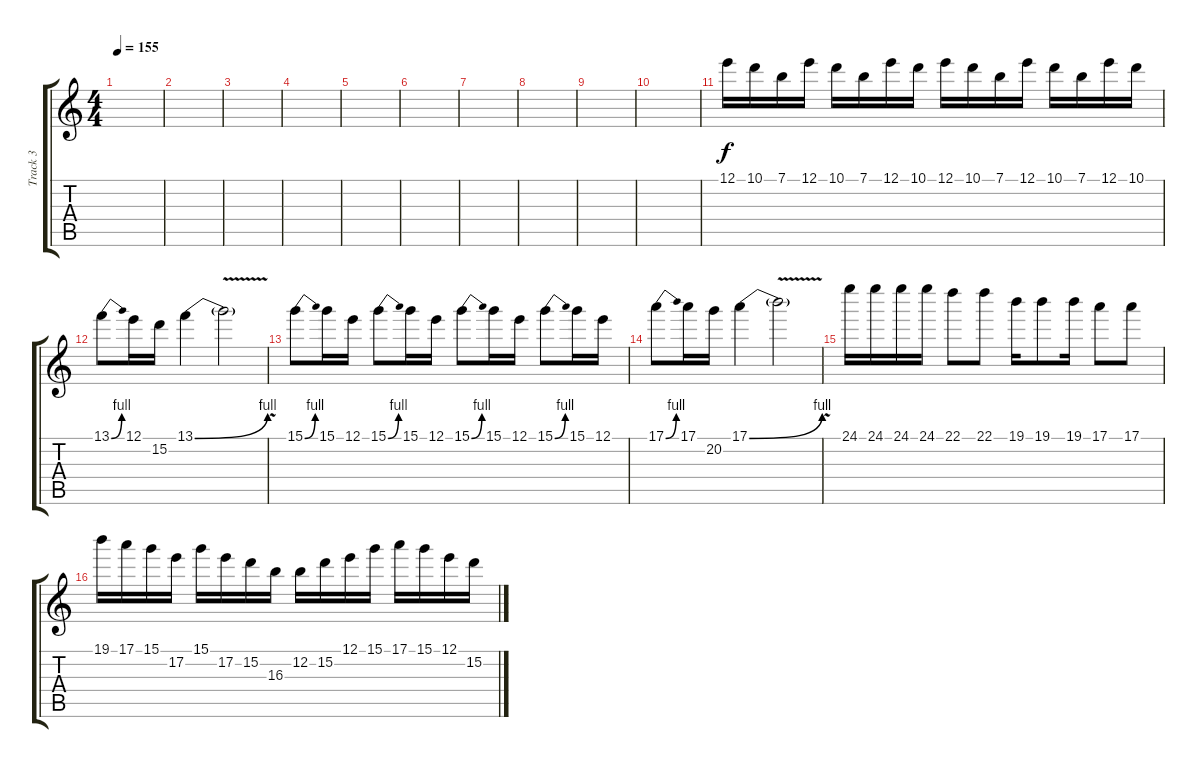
\track ("Track 3" "Track 3") {instrument distortionguitar}
\staff {score tabs}
\tuning (E4 B3 G3 D3 A2 E2) {hide}
\ts (4 4)
\tempo 155
\clef g2
\ks c
|
|
|
|
|
|
|
|
|
|
12.1.16 10.1.16 7.1.16 12.1.16 10.1.16 7.1.16 12.1.16 10.1.16 12.1.16 10.1.16 7.1.16 12.1.16 10.1.16 7.1.16 12.1.16 10.1.16 |
13.1{be (bend 0 0 60 4)}.8 12.1.16 15.2.16 13.1{be (bend 0 0 60 4)}.4 13.1{v t}.2 |
15.1{be (bend 0 0 60 4)}.8 15.1.16 12.1.16 15.1{be (bend 0 0 60 4)}.8 15.1.16 12.1.16 15.1{be (bend 0 0 60 4)}.8 15.1.16 12.1.16 15.1{be (bend 0 0 60 4)}.8 15.1.16 12.1.16 |
17.1{be (bend 0 0 60 4)}.8 17.1.16 20.2.16 17.1{be (bend 0 0 60 4)}.4 17.1{v t}.2 |
24.1.16 24.1.16 24.1.16 24.1.16 22.1.8 22.1.8 19.1.16 19.1.8 19.1.16 17.1.8 17.1.8 |
19.1.16 17.1.16 15.1.16 17.2.16 15.1.16 17.2.16 15.2.16 16.3.16 12.2.16 15.2.16 12.1.16 15.1.16 17.1.16 15.1.16 12.1.16 15.2.16
